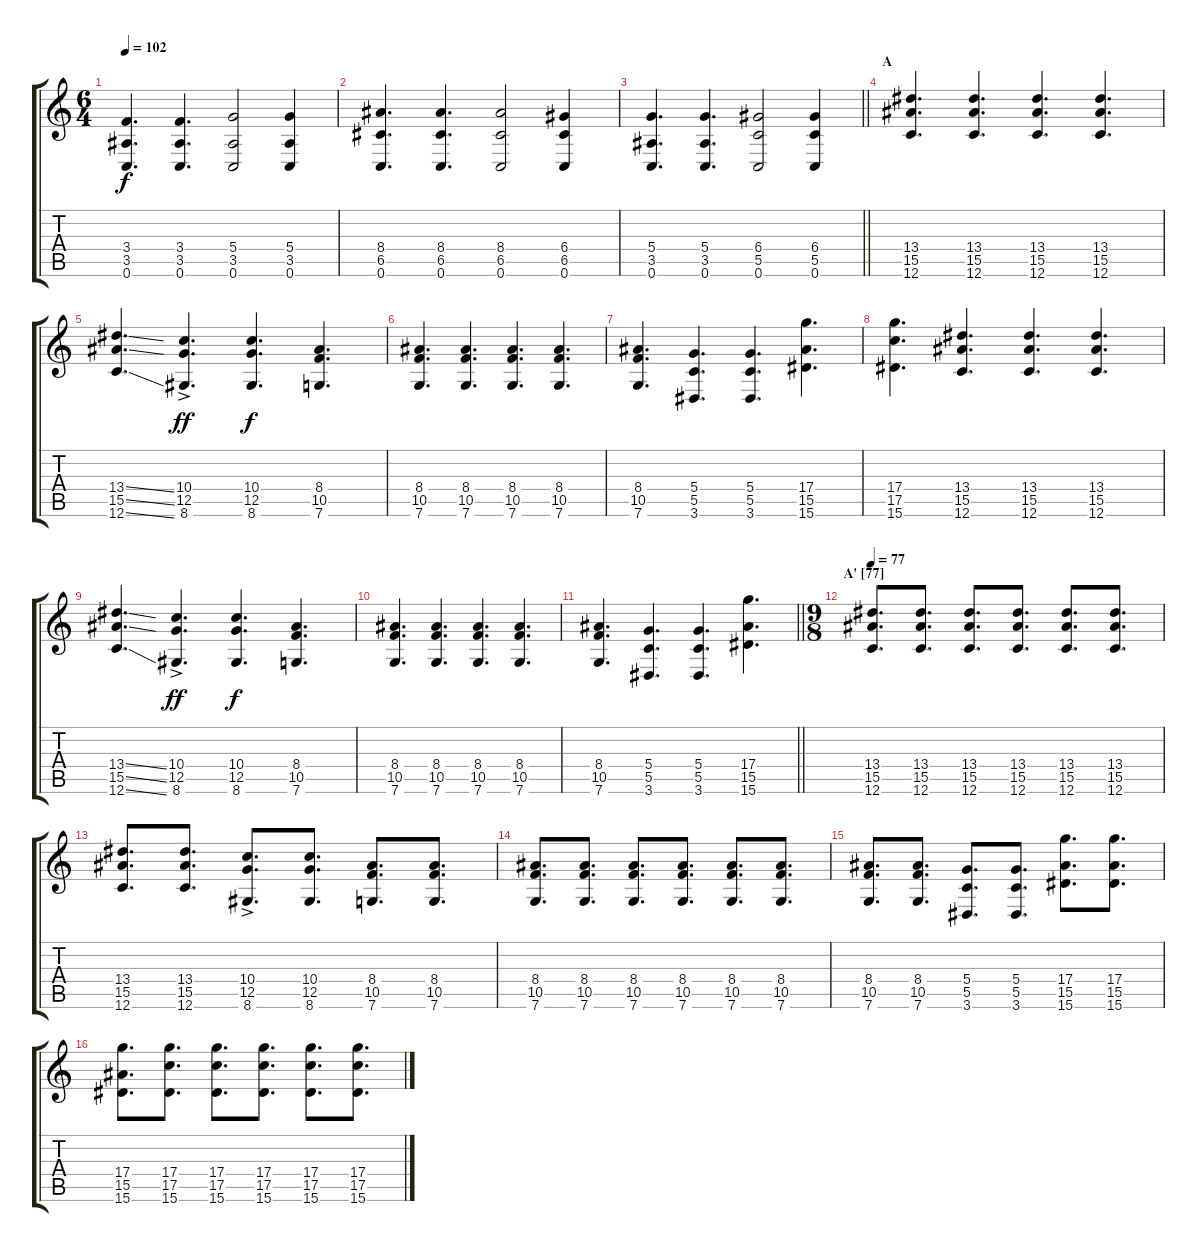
\track "" {instrument overdrivenguitar}
\staff {score tabs}
\tuning (G4 E4 A3 D3 G2 C2) {hide}
\ts (6 4)
\tempo 102
\clef g2
\ks c
(3.4 3.5 0.6).4{d dy f} (3.4 3.5 0.6).4{d} (5.4 3.5 0.6).2 (5.4 3.5 0.6).4 |
(8.4 6.5 0.6).4{d} (8.4 6.5 0.6).4{d} (8.4 6.5 0.6).2 (6.4 6.5 0.6).4 |
\barLineRight lightlight
(5.4 3.5 0.6).4{d} (5.4 3.5 0.6).4{d} (6.4 5.5 0.6).2 (6.4 5.5 0.6).4 |
\section ("" "A")
(13.4 15.5 12.6).4{d} (13.4 15.5 12.6).4{d} (13.4 15.5 12.6).4{d} (13.4 15.5 12.6).4{d} |
(13.4{ss} 15.5{ss} 12.6{ss}).4{d} (10.4{ac} 12.5{ac} 8.6{ac}).4{d dy ff} (10.4 12.5 8.6).4{d dy f} (8.4 10.5 7.6).4{d} |
(8.4 10.5 7.6).4{d} (8.4 10.5 7.6).4{d} (8.4 10.5 7.6).4{d} (8.4 10.5 7.6).4{d} |
(8.4 10.5 7.6).4{d} (5.4 5.5 3.6).4{d} (5.4 5.5 3.6).4{d} (17.4 15.5 15.6).4{d} |
(17.4 17.5 15.6).4{d} (13.4 15.5 12.6).4{d} (13.4 15.5 12.6).4{d} (13.4 15.5 12.6).4{d} |
(13.4{ss} 15.5{ss} 12.6{ss}).4{d} (10.4{ac} 12.5{ac} 8.6{ac}).4{d dy ff} (10.4 12.5 8.6).4{d dy f} (8.4 10.5 7.6).4{d} |
(8.4 10.5 7.6).4{d} (8.4 10.5 7.6).4{d} (8.4 10.5 7.6).4{d} (8.4 10.5 7.6).4{d} |
\barLineRight lightlight
(8.4 10.5 7.6).4{d} (5.4 5.5 3.6).4{d} (5.4 5.5 3.6).4{d} (17.4 15.5 15.6).4{d} |
\ts (9 8)
\section ("" "A' [77]")
\tempo 77
(13.4 15.5 12.6).8{d} (13.4 15.5 12.6).8{d} (13.4 15.5 12.6).8{d} (13.4 15.5 12.6).8{d} (13.4 15.5 12.6).8{d} (13.4 15.5 12.6).8{d} |
(13.4 15.5 12.6).8{d} (13.4 15.5 12.6).8{d} (10.4{ac} 12.5{ac} 8.6{ac}).8{d} (10.4 12.5 8.6).8{d} (8.4 10.5 7.6).8{d} (8.4 10.5 7.6).8{d} |
(8.4 10.5 7.6).8{d} (8.4 10.5 7.6).8{d} (8.4 10.5 7.6).8{d} (8.4 10.5 7.6).8{d} (8.4 10.5 7.6).8{d} (8.4 10.5 7.6).8{d} |
(8.4 10.5 7.6).8{d} (8.4 10.5 7.6).8{d} (5.4 5.5 3.6).8{d} (5.4 5.5 3.6).8{d} (17.4 15.5 15.6).8{d} (17.4 15.5 15.6).8{d} |
(17.4 15.5 15.6).8{d} (17.4 17.5 15.6).8{d} (17.4 17.5 15.6).8{d} (17.4 17.5 15.6).8{d} (17.4 17.5 15.6).8{d} (17.4 17.5 15.6).8{d}
